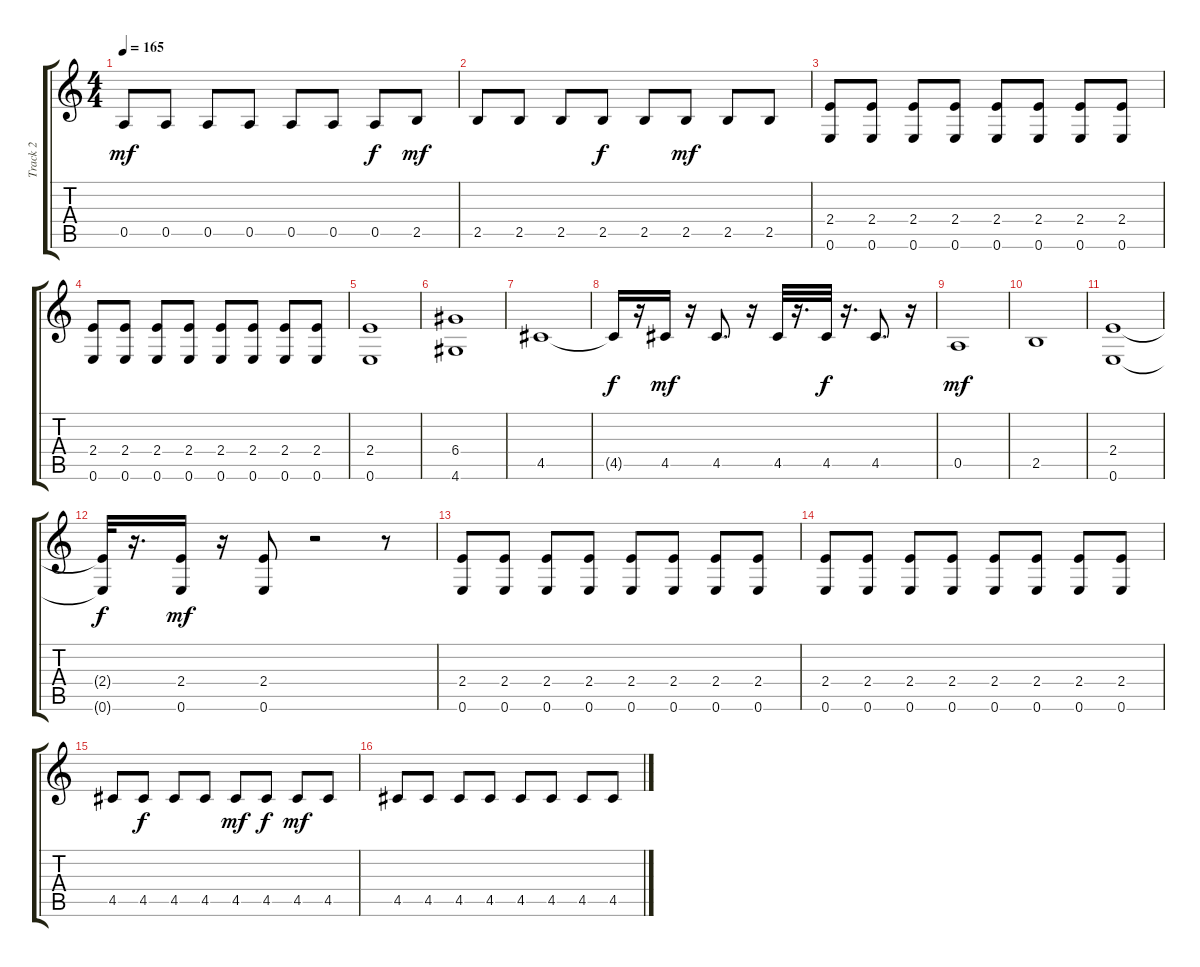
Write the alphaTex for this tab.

\track ("Track 2" "Track 2") {instrument synthbass2}
\staff {score tabs}
\tuning (E4 B3 G3 D3 A2 E2) {hide}
\ts (4 4)
\tempo 165
\clef g2
\ks c
0.5.8{dy mf} 0.5.8 0.5.8 0.5.8 0.5.8 0.5.8 0.5.8{dy f} 2.5.8{dy mf} |
2.5.8 2.5.8 2.5.8 2.5.8{dy f} 2.5.8 2.5.8{dy mf} 2.5.8 2.5.8 |
(2.4 0.6).8 (2.4 0.6).8 (2.4 0.6).8 (2.4 0.6).8 (2.4 0.6).8 (2.4 0.6).8 (2.4 0.6).8 (2.4 0.6).8 |
(2.4 0.6).8 (2.4 0.6).8 (2.4 0.6).8 (2.4 0.6).8 (2.4 0.6).8 (2.4 0.6).8 (2.4 0.6).8 (2.4 0.6).8 |
(2.4 0.6).1 |
(6.4 4.6).1 |
4.5.1 |
4.5{t}.16{dy f} r.16 4.5.16{dy mf} r.16 4.5.8{d} r.16 4.5.32 r.16{d} 4.5.32{dy f} r.16{d} 4.5.8{d} r.16 |
0.5.1{dy mf} |
2.5.1 |
(2.4 0.6).1 |
(2.4{t} 0.6{t}).32{dy f} r.16{d} (2.4 0.6).16{dy mf} r.16 (2.4 0.6).8 r.2 r.8 |
(2.4 0.6).8 (2.4 0.6).8 (2.4 0.6).8 (2.4 0.6).8 (2.4 0.6).8 (2.4 0.6).8 (2.4 0.6).8 (2.4 0.6).8 |
(2.4 0.6).8 (2.4 0.6).8 (2.4 0.6).8 (2.4 0.6).8 (2.4 0.6).8 (2.4 0.6).8 (2.4 0.6).8 (2.4 0.6).8 |
4.5.8 4.5.8{dy f} 4.5.8 4.5.8 4.5.8{dy mf} 4.5.8{dy f} 4.5.8{dy mf} 4.5.8 |
4.5.8 4.5.8 4.5.8 4.5.8 4.5.8 4.5.8 4.5.8 4.5.8
